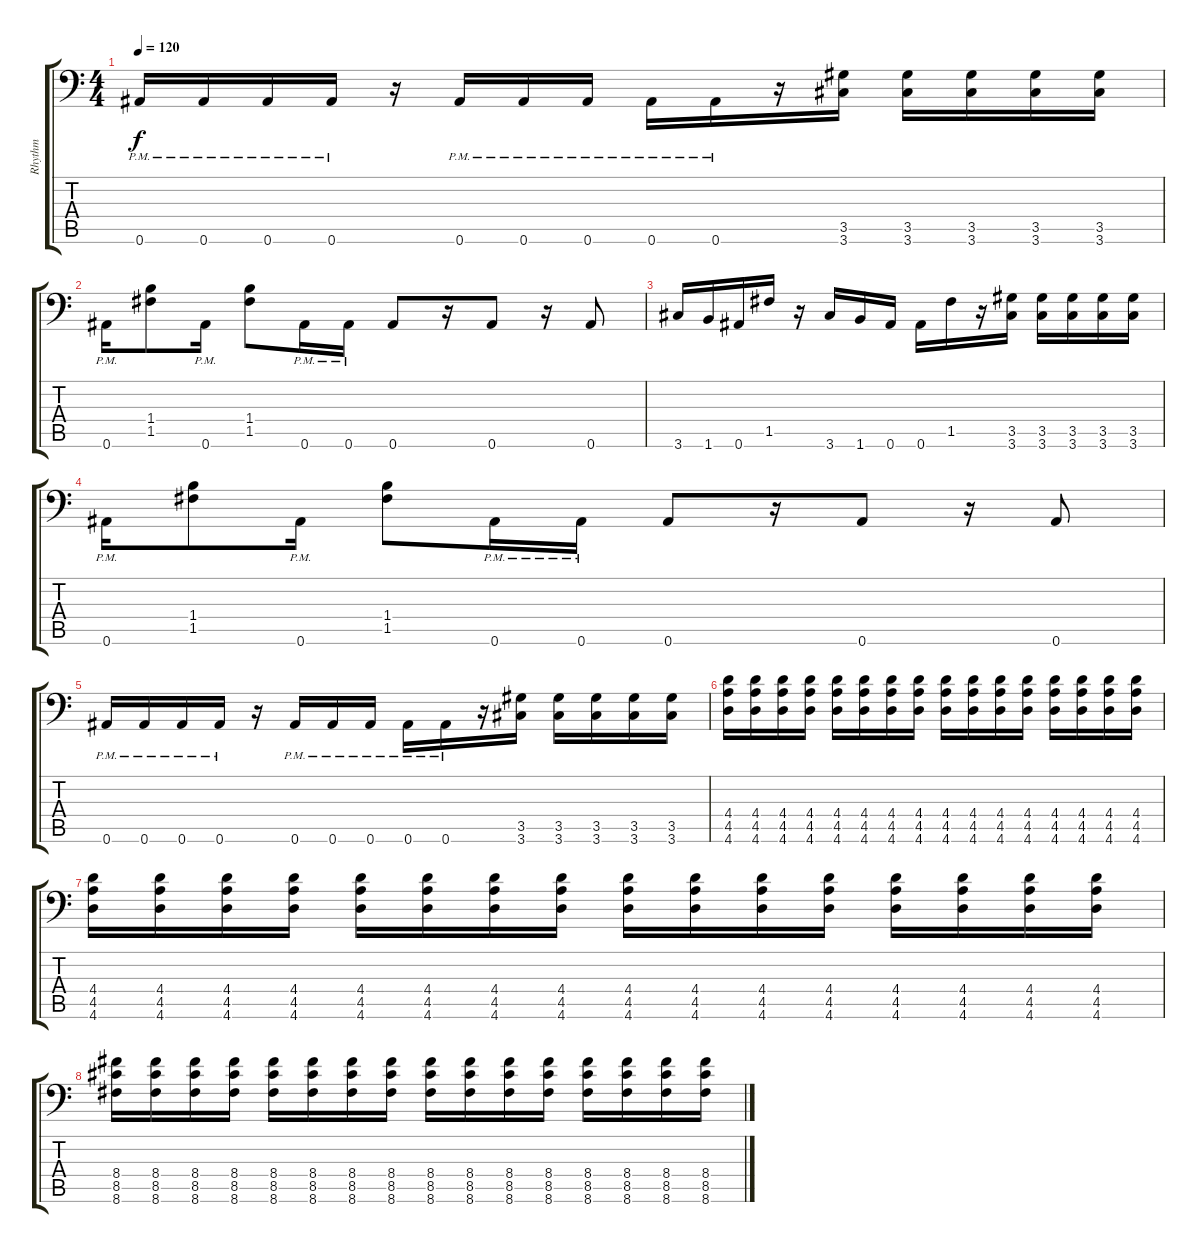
\track ("Rhythm" "Rhythm") {instrument distortionguitar}
\staff {score tabs}
\tuning (C4 G3 Eb3 Bb2 F2 Bb1) {hide}
\ts (4 4)
\tempo 120
\clef f4
\ks c
0.6{pm}.16{dy f} 0.6{pm}.16 0.6{pm}.16 0.6{pm}.16 r.16 0.6{pm}.16 0.6{pm}.16 0.6{pm}.16 0.6{pm}.16 0.6{pm}.16 r.16 (3.5 3.6).16 (3.5 3.6).16 (3.5 3.6).16 (3.5 3.6).16 (3.5 3.6).16 |
0.6{pm}.16 (1.4 1.5).8 0.6{pm}.16 (1.4 1.5).8 0.6{pm}.16 0.6{pm}.16 0.6.8 r.16 0.6.8 r.16 0.6.8 |
3.6.16 1.6.16 0.6.16 1.5.16 r.16 3.6.16 1.6.16 0.6.16 0.6.16 1.5.16 r.16 (3.5 3.6).16 (3.5 3.6).16 (3.5 3.6).16 (3.5 3.6).16 (3.5 3.6).16 |
0.6{pm}.16 (1.4 1.5).8 0.6{pm}.16 (1.4 1.5).8 0.6{pm}.16 0.6{pm}.16 0.6.8 r.16 0.6.8 r.16 0.6.8 |
0.6{pm}.16 0.6{pm}.16 0.6{pm}.16 0.6{pm}.16 r.16 0.6{pm}.16 0.6{pm}.16 0.6{pm}.16 0.6{pm}.16 0.6{pm}.16 r.16 (3.5 3.6).16 (3.5 3.6).16 (3.5 3.6).16 (3.5 3.6).16 (3.5 3.6).16 |
(4.4 4.5 4.6).16 (4.4 4.5 4.6).16 (4.4 4.5 4.6).16 (4.4 4.5 4.6).16 (4.4 4.5 4.6).16 (4.4 4.5 4.6).16 (4.4 4.5 4.6).16 (4.4 4.5 4.6).16 (4.4 4.5 4.6).16 (4.4 4.5 4.6).16 (4.4 4.5 4.6).16 (4.4 4.5 4.6).16 (4.4 4.5 4.6).16 (4.4 4.5 4.6).16 (4.4 4.5 4.6).16 (4.4 4.5 4.6).16 |
(4.4 4.5 4.6).16 (4.4 4.5 4.6).16 (4.4 4.5 4.6).16 (4.4 4.5 4.6).16 (4.4 4.5 4.6).16 (4.4 4.5 4.6).16 (4.4 4.5 4.6).16 (4.4 4.5 4.6).16 (4.4 4.5 4.6).16 (4.4 4.5 4.6).16 (4.4 4.5 4.6).16 (4.4 4.5 4.6).16 (4.4 4.5 4.6).16 (4.4 4.5 4.6).16 (4.4 4.5 4.6).16 (4.4 4.5 4.6).16 |
(8.4 8.5 8.6).16 (8.4 8.5 8.6).16 (8.4 8.5 8.6).16 (8.4 8.5 8.6).16 (8.4 8.5 8.6).16 (8.4 8.5 8.6).16 (8.4 8.5 8.6).16 (8.4 8.5 8.6).16 (8.4 8.5 8.6).16 (8.4 8.5 8.6).16 (8.4 8.5 8.6).16 (8.4 8.5 8.6).16 (8.4 8.5 8.6).16 (8.4 8.5 8.6).16 (8.4 8.5 8.6).16 (8.4 8.5 8.6).16
